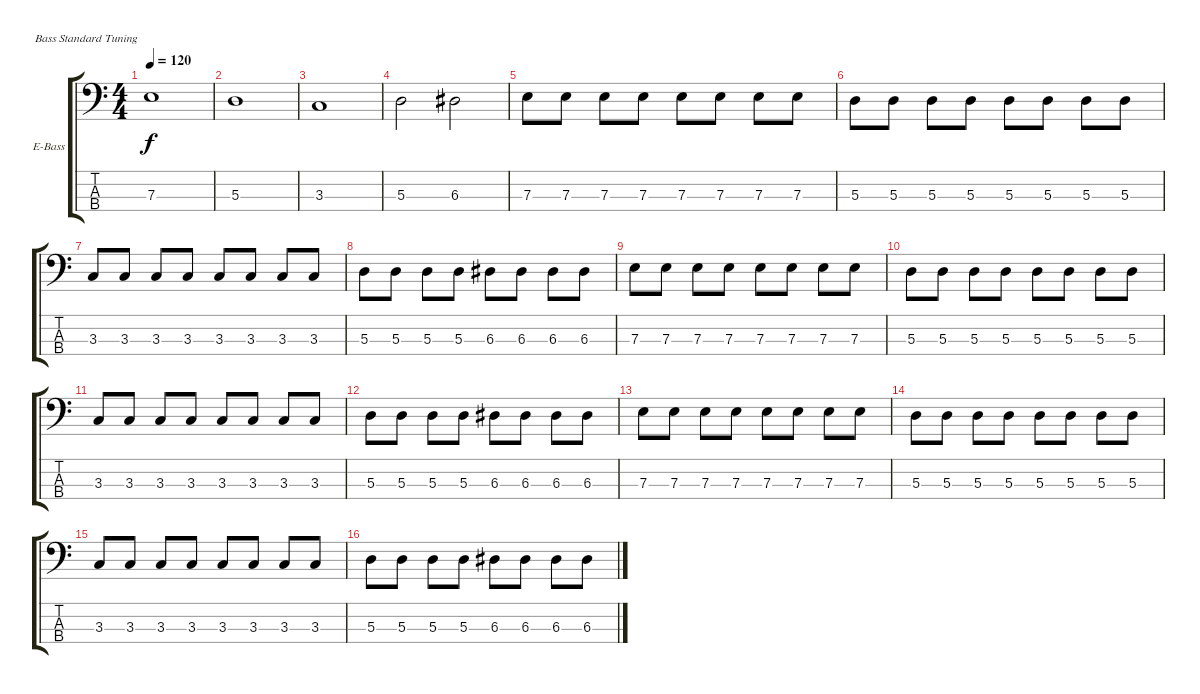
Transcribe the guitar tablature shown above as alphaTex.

\defaultSystemsLayout 4
\bracketExtendMode groupsimilarinstruments
\firstSystemTrackNameOrientation horizontal
\otherSystemsTrackNameOrientation horizontal
\track ("Electric Bass" "E-Bass") {instrument electricbassfinger}
\staff {score tabs}
\tuning (G2 D2 A1 E1)
\ts (4 4)
\tempo 120
\clef f4
\scale
0.485477
\ks c
7.3.1{dy f instrument electricbassfinger} |
\scale
0.257261 5.3.1 |
\scale
0.257261 3.3.1 |
\scale
0.333333 5.3.2 6.3.2 |
\scale
0.333333 7.3.8 7.3.8 7.3.8 7.3.8 7.3.8 7.3.8 7.3.8 7.3.8 |
\scale
0.333333 5.3.8 5.3.8 5.3.8 5.3.8 5.3.8 5.3.8 5.3.8 5.3.8 |
\scale
0.333333 3.3.8 3.3.8 3.3.8 3.3.8 3.3.8 3.3.8 3.3.8 3.3.8 |
\scale
0.333333 5.3.8 5.3.8 5.3.8 5.3.8 6.3.8 6.3.8 6.3.8 6.3.8 |
\scale
0.333333 7.3.8 7.3.8 7.3.8 7.3.8 7.3.8 7.3.8 7.3.8 7.3.8 |
\scale
0.333333 5.3.8 5.3.8 5.3.8 5.3.8 5.3.8 5.3.8 5.3.8 5.3.8 |
\scale
0.333333 3.3.8 3.3.8 3.3.8 3.3.8 3.3.8 3.3.8 3.3.8 3.3.8 |
\scale
0.333333 5.3.8 5.3.8 5.3.8 5.3.8 6.3.8 6.3.8 6.3.8 6.3.8 |
\scale
0.333333 7.3.8 7.3.8 7.3.8 7.3.8 7.3.8 7.3.8 7.3.8 7.3.8 |
\scale
0.333333 5.3.8 5.3.8 5.3.8 5.3.8 5.3.8 5.3.8 5.3.8 5.3.8 |
\scale
0.333333 3.3.8 3.3.8 3.3.8 3.3.8 3.3.8 3.3.8 3.3.8 3.3.8 |
\scale
0.333333 5.3.8 5.3.8 5.3.8 5.3.8 6.3.8 6.3.8 6.3.8 6.3.8
